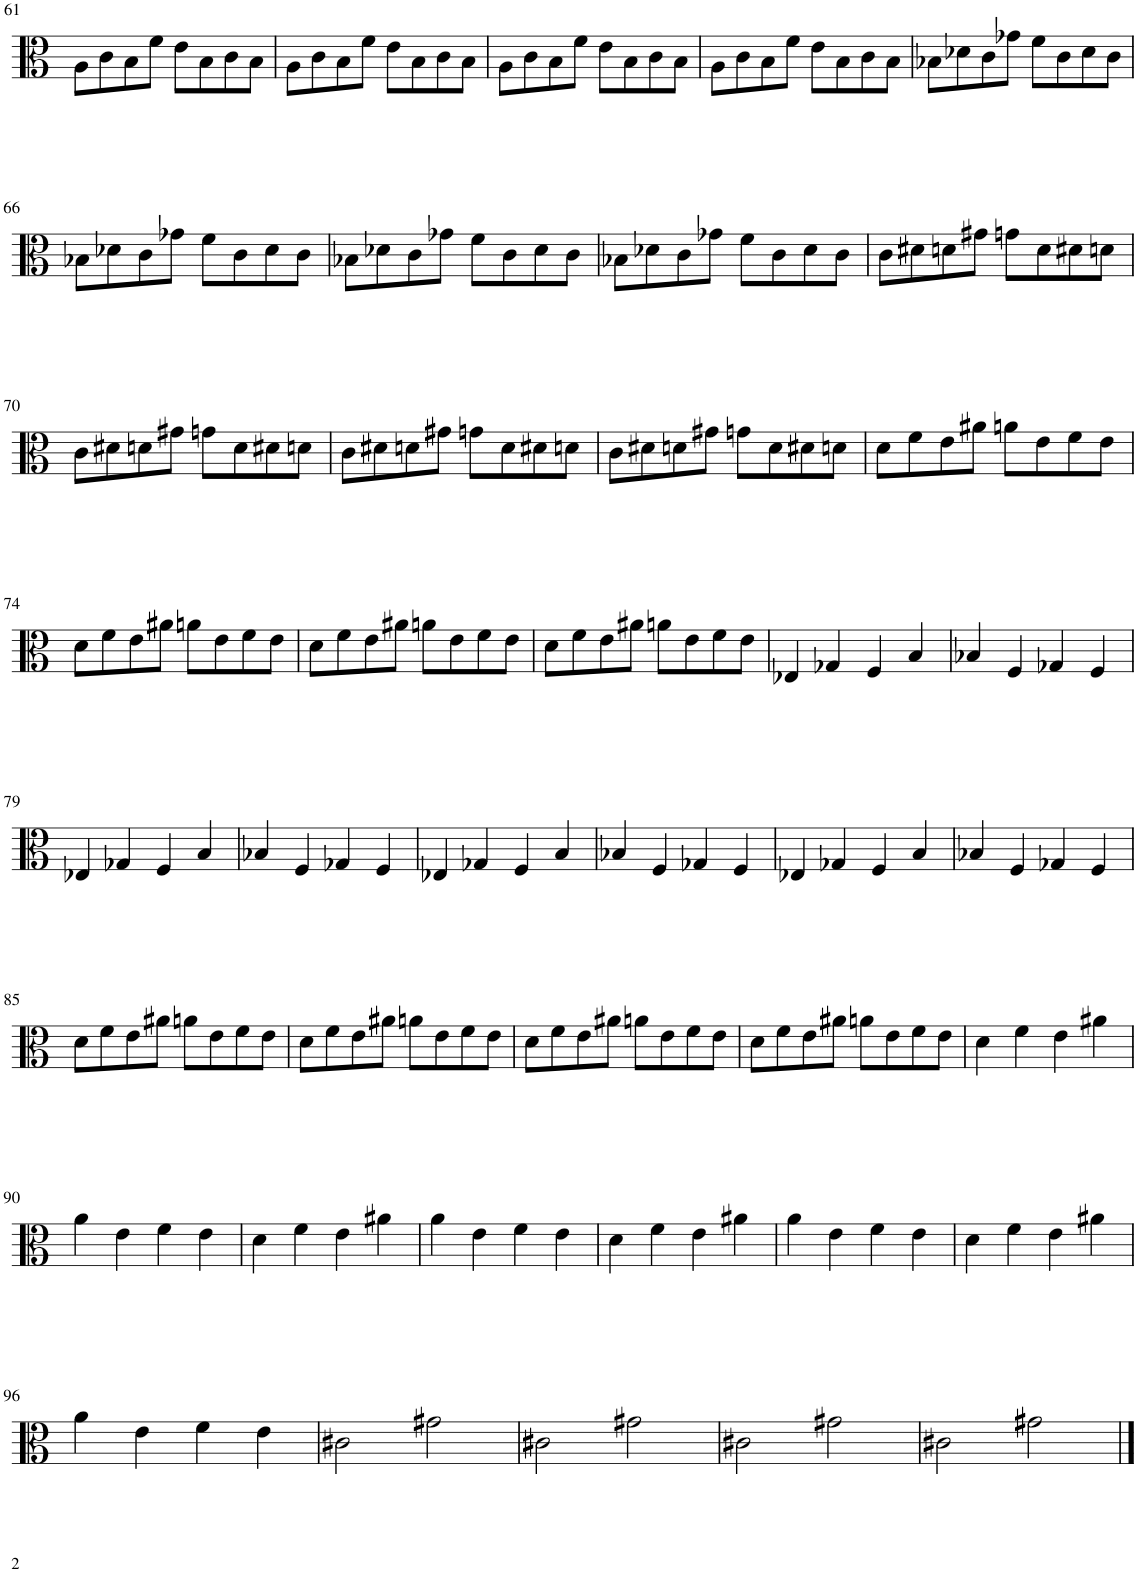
**kern
*part1
*staff1
*I"Viola
*I'Vla.
!!LO:PB:g=z
*clefC3
*k[]
*M4/4
=61
8A\L
8c\
8B\
8f\J
8e\L
8B\
8c\
8B\J
=62
8A\L
8c\
8B\
8f\J
8e\L
8B\
8c\
8B\J
=63
8A\L
8c\
8B\
8f\J
8e\L
8B\
8c\
8B\J
=64
8A\L
8c\
8B\
8f\J
8e\L
8B\
8c\
8B\J
=65
8B-X\L
8d-X\
8c\
8g-X\J
8f\L
8c\
8d-\
8c\J
!!LO:LB:g=z
=66
8B-X\L
8d-X\
8c\
8g-X\J
8f\L
8c\
8d-\
8c\J
=67
8B-X\L
8d-X\
8c\
8g-X\J
8f\L
8c\
8d-\
8c\J
=68
8B-X\L
8d-X\
8c\
8g-X\J
8f\L
8c\
8d-\
8c\J
=69
8c\L
8d#X\
8dn\
8g#X\J
8gn\L
8d\
8d#X\
8dn\J
!!LO:LB:g=z
=70
8c\L
8d#X\
8dn\
8g#X\J
8gn\L
8d\
8d#X\
8dn\J
=71
8c\L
8d#X\
8dn\
8g#X\J
8gn\L
8d\
8d#X\
8dn\J
=72
8c\L
8d#X\
8dn\
8g#X\J
8gn\L
8d\
8d#X\
8dn\J
=73
8d\L
8f\
8e\
8a#X\J
8an\L
8e\
8f\
8e\J
!!LO:LB:g=z
=74
8d\L
8f\
8e\
8a#X\J
8an\L
8e\
8f\
8e\J
=75
8d\L
8f\
8e\
8a#X\J
8an\L
8e\
8f\
8e\J
=76
8d\L
8f\
8e\
8a#X\J
8an\L
8e\
8f\
8e\J
=77
4E-X/
4G-X/
4F/
4B/
=78
4B-X/
4F/
4G-X/
4F/
!!LO:LB:g=z
=79
4E-X/
4G-X/
4F/
4B/
=80
4B-X/
4F/
4G-X/
4F/
=81
4E-X/
4G-X/
4F/
4B/
=82
4B-X/
4F/
4G-X/
4F/
=83
4E-X/
4G-X/
4F/
4B/
=84
4B-X/
4F/
4G-X/
4F/
!!LO:LB:g=z
=85
8d\L
8f\
8e\
8a#X\J
8an\L
8e\
8f\
8e\J
=86
8d\L
8f\
8e\
8a#X\J
8an\L
8e\
8f\
8e\J
=87
8d\L
8f\
8e\
8a#X\J
8an\L
8e\
8f\
8e\J
=88
8d\L
8f\
8e\
8a#X\J
8an\L
8e\
8f\
8e\J
=89
4d\
4f\
4e\
4a#X\
!!LO:LB:g=z
=90
4a\
4e\
4f\
4e\
=91
4d\
4f\
4e\
4a#X\
=92
4a\
4e\
4f\
4e\
=93
4d\
4f\
4e\
4a#X\
=94
4a\
4e\
4f\
4e\
=95
4d\
4f\
4e\
4a#X\
!!LO:LB:g=z
=96
4a\
4e\
4f\
4e\
=97
2c#X\
2g#X\
=98
2c#X\
2g#X\
=99
2c#X\
2g#X\
=100
2c#X\
2g#X\
==
*-
